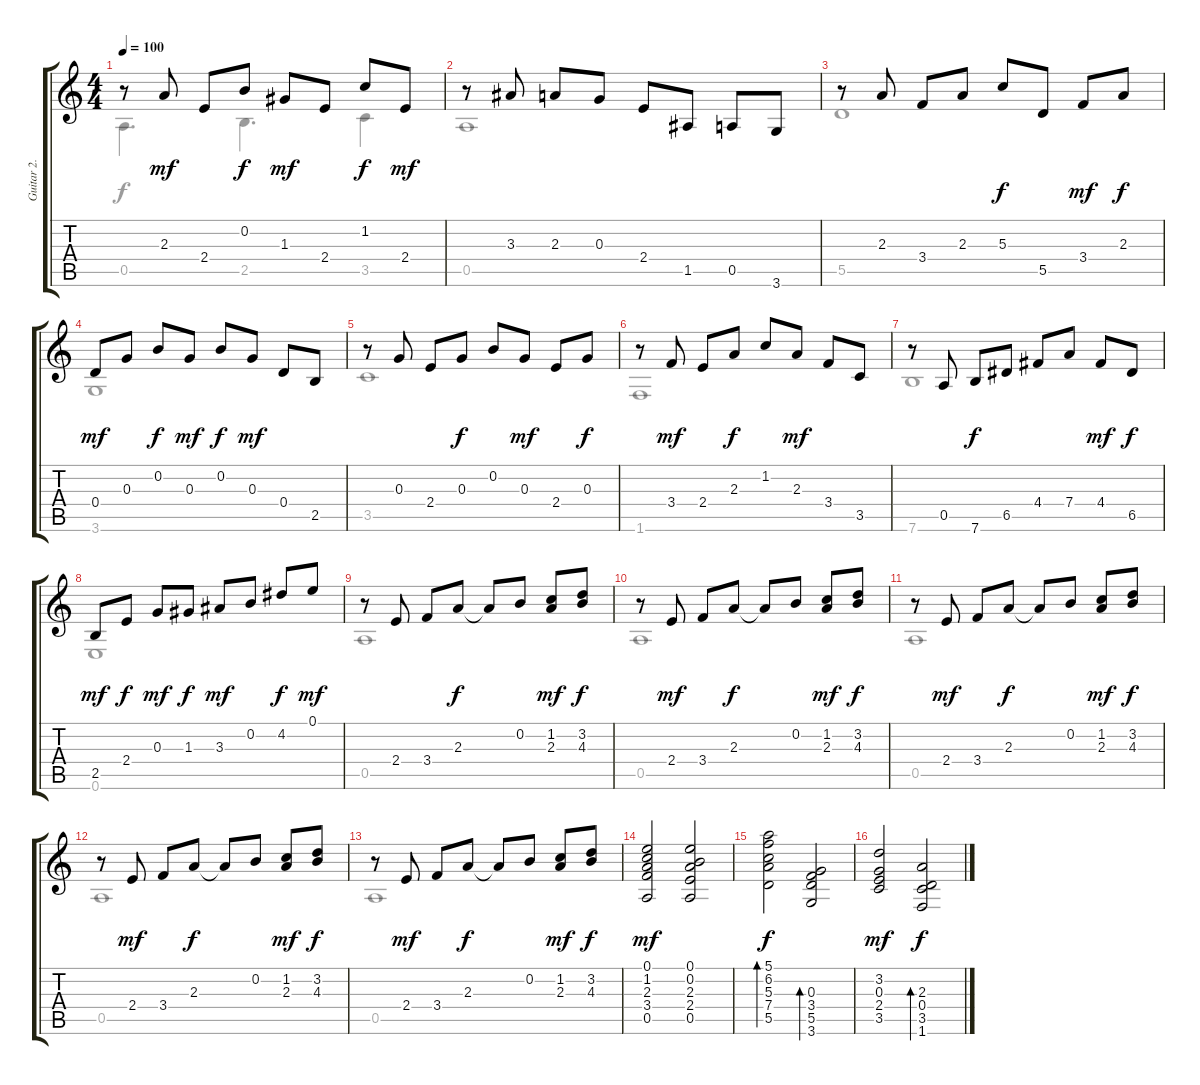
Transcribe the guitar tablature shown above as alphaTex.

\track ("Guitar 2." "Guitar 2.") {instrument acousticguitarnylon}
\staff {score tabs}
\tuning (E4 B3 G3 D3 A2 E2) {hide}
\voice
\ts (4 4)
\tempo 100
\clef g2
\ks c
r.8{dy mf} 2.3.8 2.4.8 0.2.8{dy f} 1.3.8{dy mf} 2.4.8 1.2.8{dy f} 2.4.8{dy mf} |
r.8 3.3.8 2.3.8 0.3.8 2.4.8 1.5.8 0.5.8 3.6.8 |
r.8 2.3.8 3.4.8 2.3.8 5.3.8{dy f} 5.5.8 3.4.8{dy mf} 2.3.8{dy f} |
0.4.8{dy mf} 0.3.8 0.2.8{dy f} 0.3.8{dy mf} 0.2.8{dy f} 0.3.8{dy mf} 0.4.8 2.5.8 |
r.8 0.3.8 2.4.8 0.3.8{dy f} 0.2.8 0.3.8{dy mf} 2.4.8 0.3.8{dy f} |
r.8 3.4.8{dy mf} 2.4.8 2.3.8{dy f} 1.2.8 2.3.8{dy mf} 3.4.8 3.5.8 |
r.8 0.5.8 7.6.8{dy f} 6.5.8 4.4.8 7.4.8 4.4.8{dy mf} 6.5.8{dy f} |
2.5.8{dy mf} 2.4.8{dy f} 0.3.8{dy mf} 1.3.8{dy f} 3.3.8{dy mf} 0.2.8 4.2.8{dy f} 0.1.8{dy mf} |
r.8 2.4.8 3.4.8 2.3.8{dy f} 2.3{t}.8 0.2.8 (1.2 2.3).8{dy mf} (3.2 4.3).8{dy f} |
r.8 2.4.8{dy mf} 3.4.8 2.3.8{dy f} 2.3{t}.8 0.2.8 (1.2 2.3).8{dy mf} (3.2 4.3).8{dy f} |
r.8 2.4.8{dy mf} 3.4.8 2.3.8{dy f} 2.3{t}.8 0.2.8 (1.2 2.3).8{dy mf} (3.2 4.3).8{dy f} |
r.8 2.4.8{dy mf} 3.4.8 2.3.8{dy f} 2.3{t}.8 0.2.8 (1.2 2.3).8{dy mf} (3.2 4.3).8{dy f} |
r.8 2.4.8{dy mf} 3.4.8 2.3.8{dy f} 2.3{t}.8 0.2.8 (1.2 2.3).8{dy mf} (3.2 4.3).8{dy f} |
(0.1 1.2 2.3 3.4 0.5).2{dy mf} (0.1 0.2 2.3 2.4 0.5).2 |
(5.1 6.2 5.3 7.4 5.5).2{bd 240 dy f} (0.3 3.4 5.5 3.6).2{bd 240} |
(3.2 0.3 2.4 3.5).2{dy mf} (2.3 0.4 3.5 1.6).2{bd 240 dy f}
\voice
\clef g2
\ottava regular
\simile none
\ks c
0.5.4{d dy f} 2.5.4{d} 3.5.4 |
0.5.1 |
5.5.1 |
3.6.1 |
3.5.1 |
1.6.1 |
7.6.1 |
0.6.1 |
0.5.1 |
0.5.1 |
0.5.1 |
0.5.1 |
0.5.1 |
|
|
